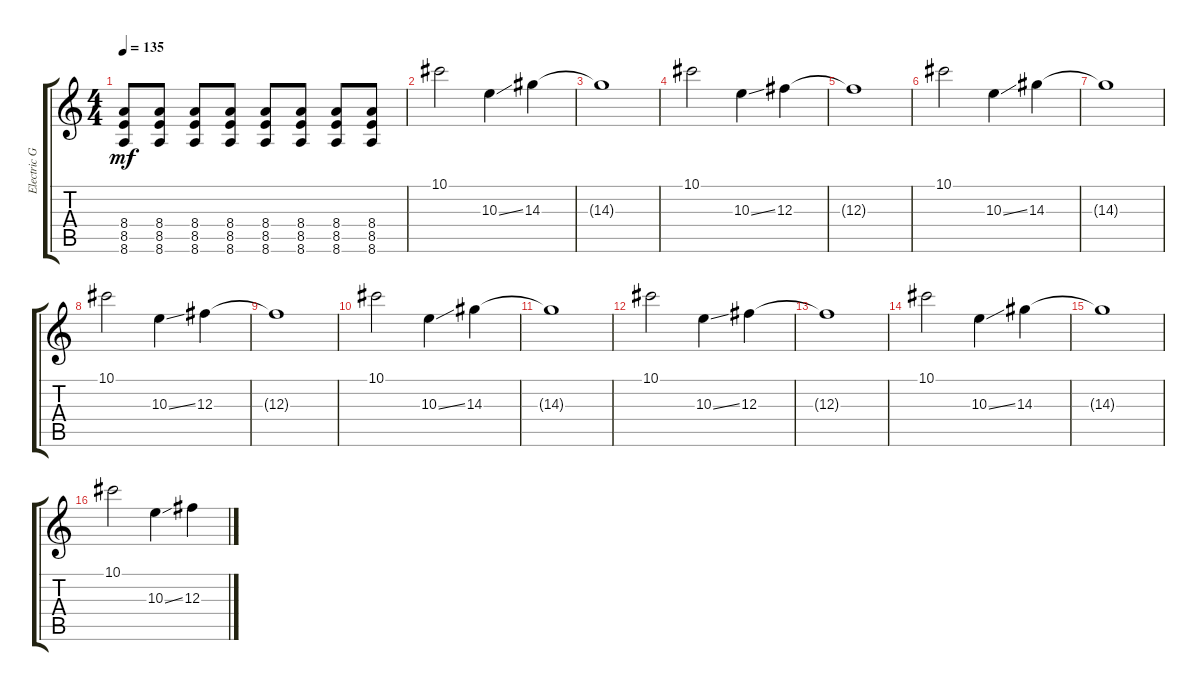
\track ("Electric Guitar" "Electric G") {instrument overdrivenguitar}
\staff {score tabs}
\tuning (Eb4 Bb3 Gb3 Db3 Ab2 Db2) {hide}
\ts (4 4)
\tempo 135
\clef g2
\ks c
(8.4 8.5 8.6).8{dy mf} (8.4 8.5 8.6).8 (8.4 8.5 8.6).8 (8.4 8.5 8.6).8 (8.4 8.5 8.6).8 (8.4 8.5 8.6).8 (8.4 8.5 8.6).8 (8.4 8.5 8.6).8 |
10.1.2 10.3{ss}.4 14.3.4 |
14.3{t}.1 |
10.1.2 10.3{ss}.4 12.3.4 |
12.3{t}.1 |
10.1.2 10.3{ss}.4 14.3.4 |
14.3{t}.1 |
10.1.2 10.3{ss}.4 12.3.4 |
12.3{t}.1 |
10.1.2 10.3{ss}.4 14.3.4 |
14.3{t}.1 |
10.1.2 10.3{ss}.4 12.3.4 |
12.3{t}.1 |
10.1.2 10.3{ss}.4 14.3.4 |
14.3{t}.1 |
10.1.2 10.3{ss}.4 12.3.4
